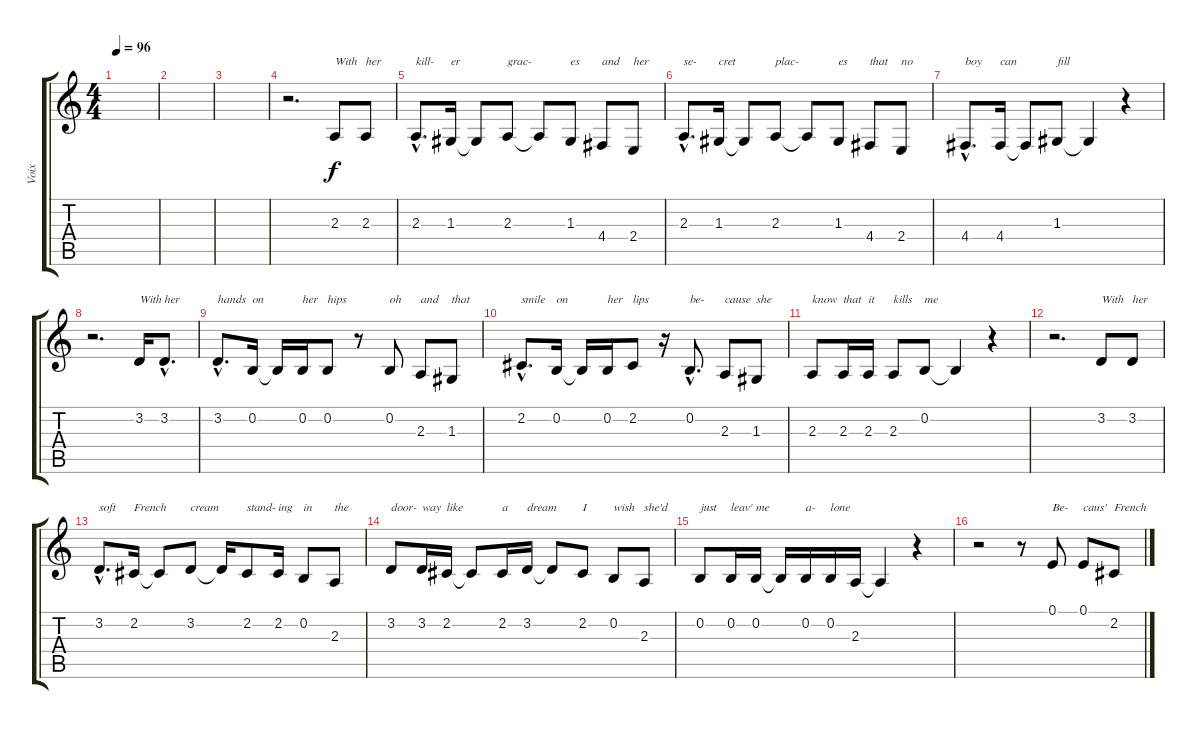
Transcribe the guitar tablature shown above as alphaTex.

\track ("Voix" "Voix") {instrument clarinet}
\staff {score tabs}
\tuning (E4 B3 G3 D3 A2 E2) {hide}
\ts (4 4)
\tempo 96
\clef g2
\ks c
|
|
|
r.2{d} 2.3.8{txt "With"} 2.3.8{txt "her"} |
2.3{hac}.8{d txt "kill-"} 1.3.16{txt "er"} 1.3{t}.8 2.3.8{txt "grac-"} 2.3{t}.8 1.3.8{txt "es"} 4.4.8{txt "and"} 2.4.8{txt "her"} |
2.3{hac}.8{d txt "se-"} 1.3.16{txt "cret"} 1.3{t}.8 2.3.8{txt "plac-"} 2.3{t}.8 1.3.8{txt "es"} 4.4.8{txt "that"} 2.4.8{txt "no"} |
4.4{hac}.8{d txt "boy"} 4.4.16{txt "can"} 4.4{t}.8 1.3.8{txt "fill"} 1.3{t}.4 r.4 |
r.2{d} 3.2.16{txt "With"} 3.2{hac}.8{d txt "her"} |
3.2{hac}.8{d txt "hands"} 0.2.16{txt "on"} 0.2{t}.16 0.2.16{txt "her"} 0.2.8{txt "hips"} r.8 0.2.8{txt "oh"} 2.3.8{txt "and"} 1.3.8{txt "that"} |
2.2{hac}.8{d txt "smile"} 0.2.16{txt "on"} 0.2{t}.16 0.2.16{txt "her"} 2.2.8{txt "lips"} r.16 0.2{hac}.8{d txt "be-"} 2.3.8{txt "cause"} 1.3.8{txt "she"} |
2.3.8{txt "know"} 2.3.16{txt "that"} 2.3.16{txt "it"} 2.3.8{txt "kills"} 0.2.8{txt "me"} 0.2{t}.4 r.4 |
r.2{d} 3.2.8{txt "With"} 3.2.8{txt "her"} |
3.2{hac}.8{d txt "soft"} 2.2.16{txt "French"} 2.2{t}.8 3.2.8{txt "cream"} 3.2{t}.16 2.2.8{txt "stand-"} 2.2.16{txt "ing"} 0.2.8{txt "in"} 2.3.8{txt "the"} |
3.2.8{txt "door-"} 3.2.16{txt "way"} 2.2.16{txt "like"} 2.2{t}.8 2.2.16{txt "a"} 3.2.16{txt "dream"} 3.2{t}.8 2.2.8{txt "I"} 0.2.8{txt "wish"} 2.3.8{txt "she'd"} |
0.2.8{txt "just"} 0.2.16{txt "leav'"} 0.2.16{txt "me"} 0.2{t}.16 0.2.16{txt "a-"} 0.2.16{txt "lone"} 2.3.16 2.3{t}.4 r.4 |
r.2 r.8 0.1.8{txt "Be-"} 0.1.8{txt "caus'"} 2.2.8{txt "French"}
